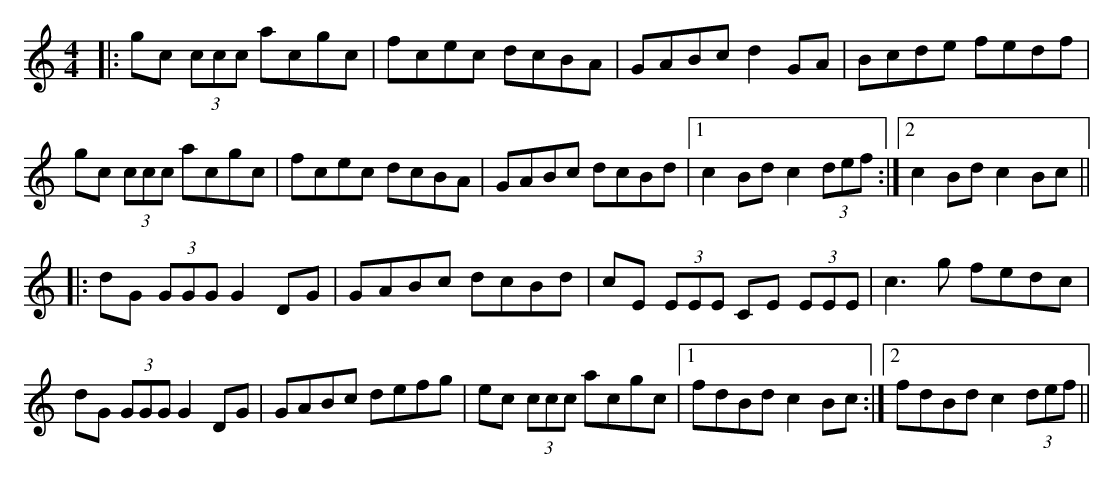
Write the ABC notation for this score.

X:1
M:4/4
K:C
|:gc (3ccc acgc |fcec dcBA |GABc d2 GA |Bcde fedf |
gc (3ccc acgc |fcec dcBA |GABc dcBd |1 c2Bd c2 (3def :|2 c2 Bd c2 Bc ||
|:dG (3GGG G2 DG |GABc dcBd |cE (3EEE CE (3EEE |c3g fedc |
dG (3GGG G2 DG |GABc defg |ec (3ccc acgc |1 fdBd c2Bc :|2 fdBd c2 (3def ||
